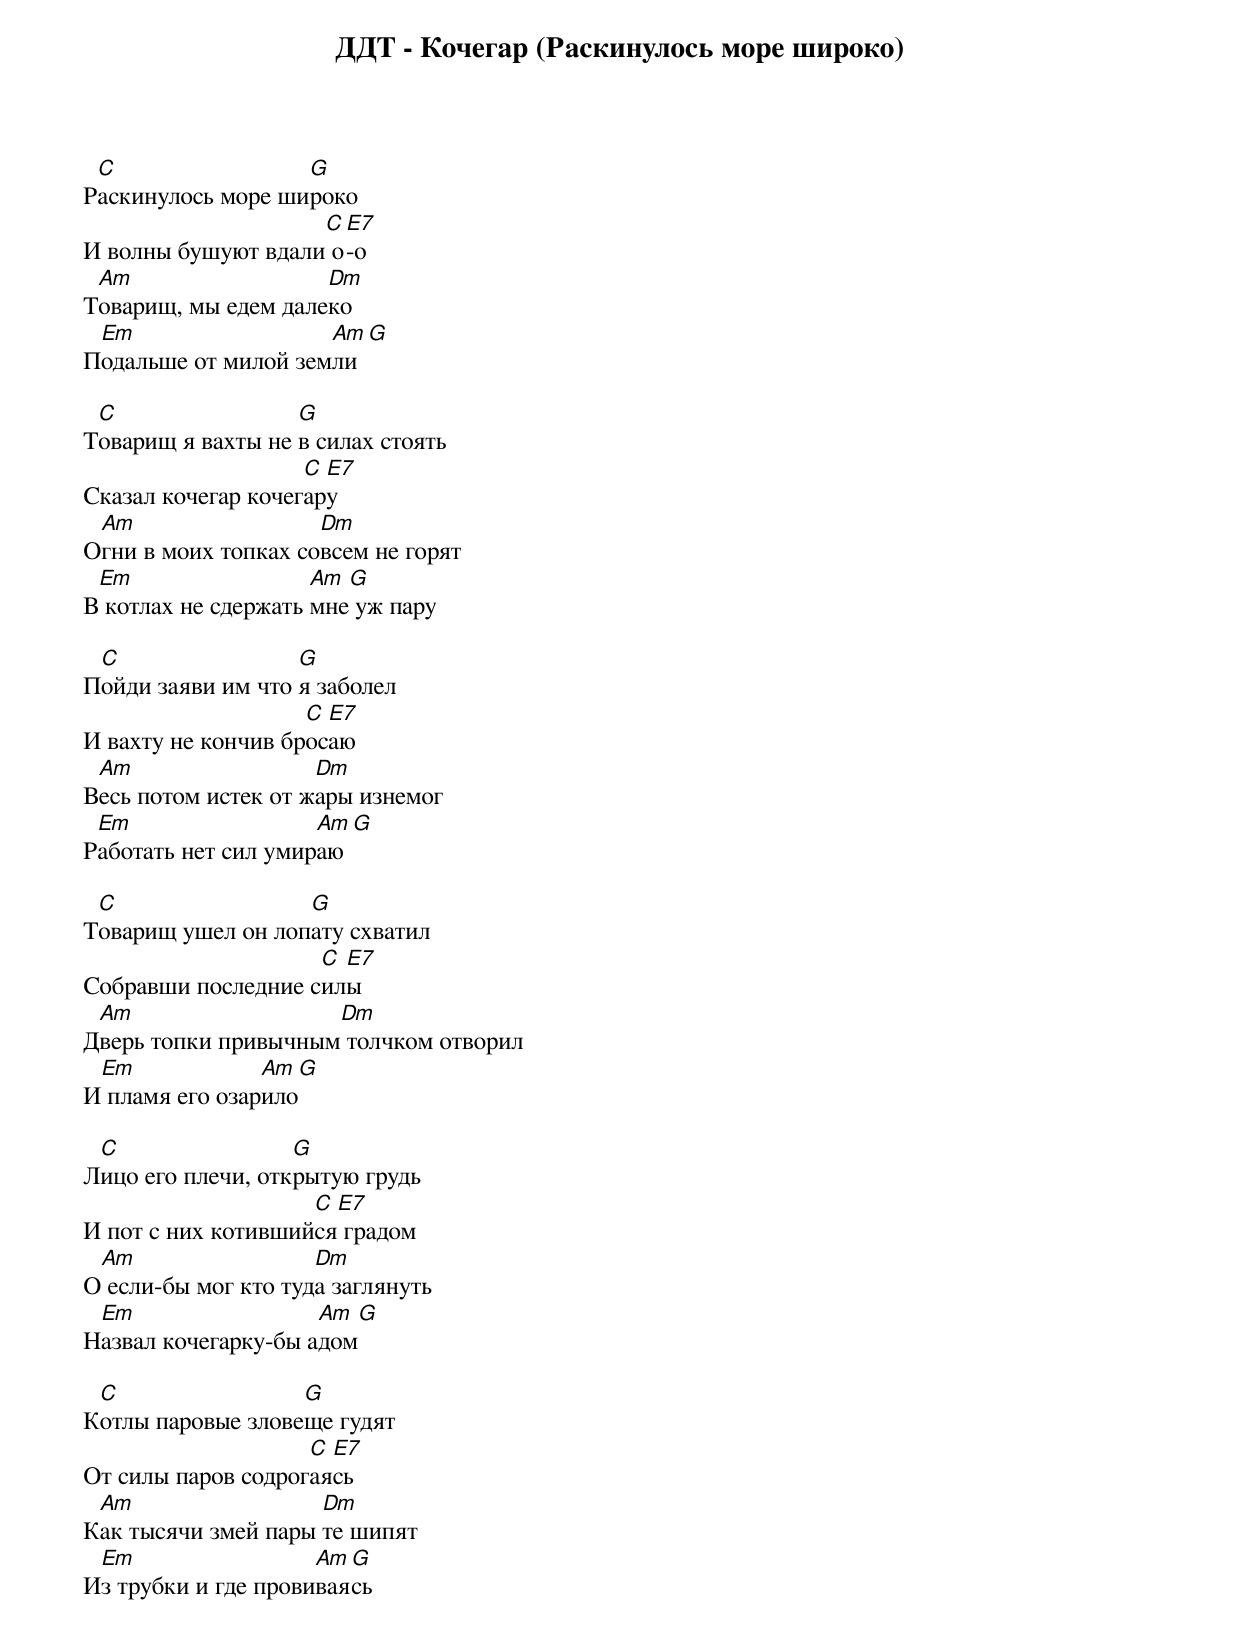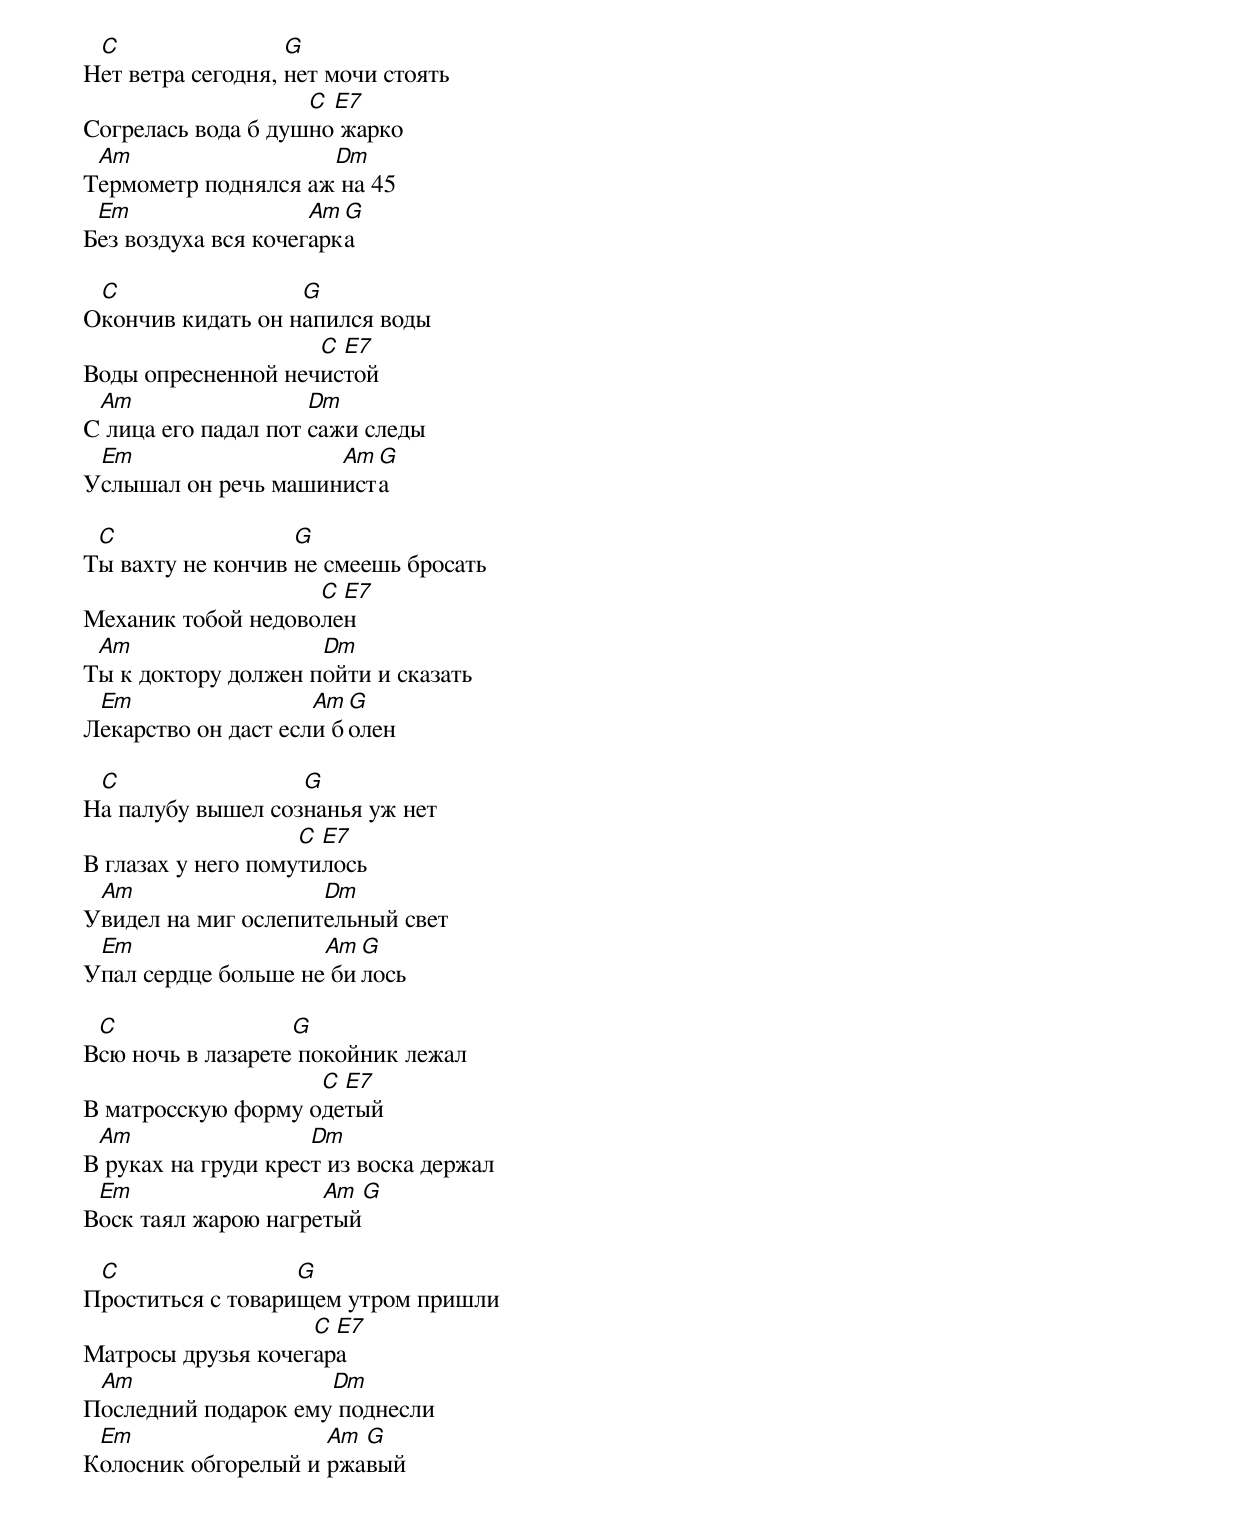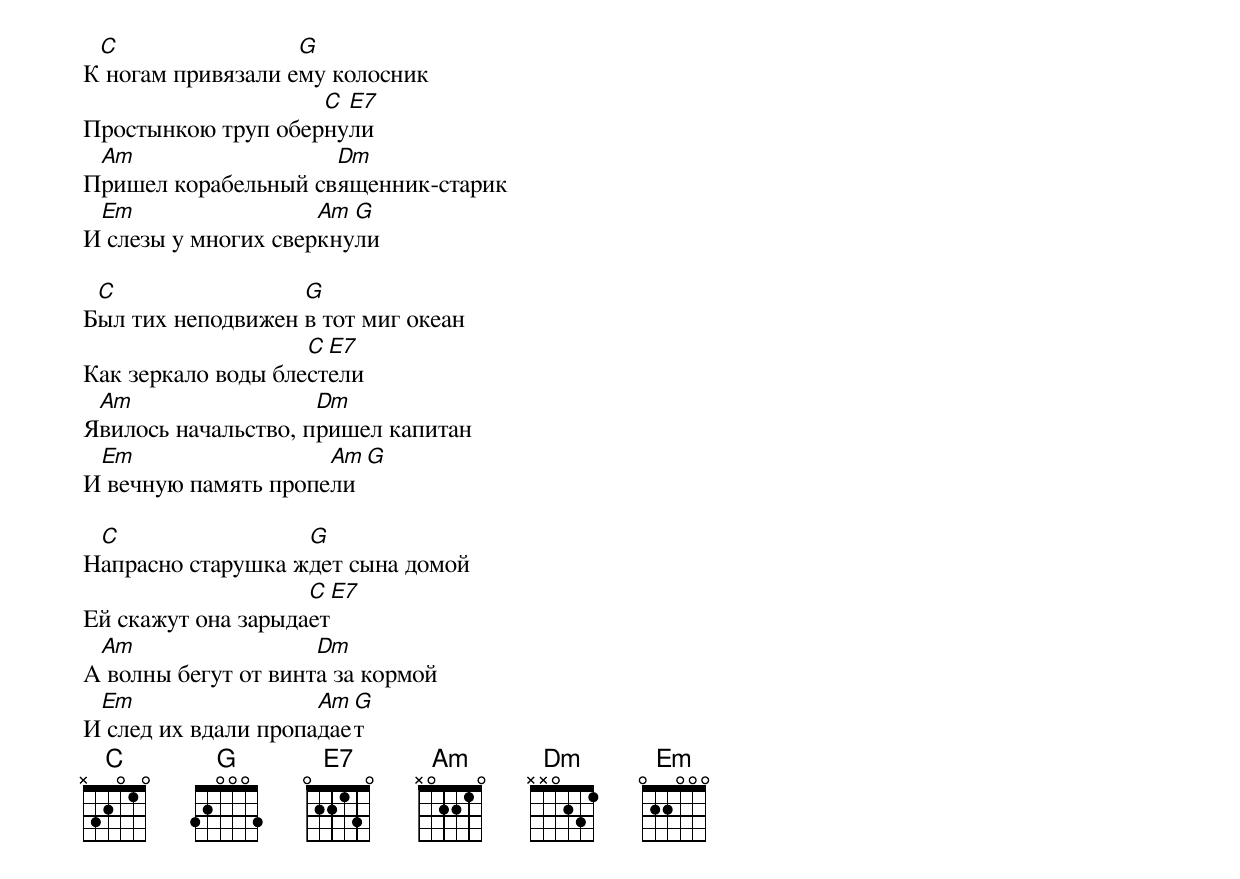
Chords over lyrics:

ДДТ - Кочегар (Раскинулось море широко)

 C                 G
Раскинулось море широко
                    C E7
И волны бушуют вдали о-о
 Am                  Dm
Товарищ, мы едем далеко
 Em                  Am G
Подальше от милой земли

 C                 G
Товарищ я вахты не в силах стоять
                    C E7
Сказал кочегар кочегару
 Am                  Dm
Огни в моих топках совсем не горят
 Em                  Am G
В котлах не сдержать мне уж пару

 C                 G
Пойди заяви им что я заболел
                    C E7
И вахту не кончив бросаю
 Am                  Dm
Весь потом истек от жары изнемог
 Em                  Am G
Работать нет сил умираю

 C                 G
Товарищ ушел он лопату схватил
                    C E7
Собравши последние силы
 Am                  Dm
Дверь топки привычным толчком отворил
 Em             Am G
И пламя его озарило

 C                 G
Лицо его плечи, открытую грудь
                    C E7
И пот с них котившийся градом
 Am                  Dm
О если-бы мог кто туда заглянуть
 Em                  Am G
Назвал кочегарку-бы адом

 C                 G
Котлы паровые зловеще гудят
                    C E7
От силы паров содрогаясь
 Am                  Dm
Как тысячи змей пары те шипят
 Em                  Am G
Из трубки и где провиваясь

 C                 G
Нет ветра сегодня, нет мочи стоять
                    C E7
Согрелась вода б душно жарко
 Am                  Dm
Термометр поднялся аж на 45
 Em                  Am G
Без воздуха вся кочегарка

 C                 G
Окончив кидать он напился воды
                    C E7
Воды опресненной нечистой
 Am                  Dm
С лица его падал пот сажи следы
 Em                  Am G
Услышал он речь машиниста

 C                 G
Ты вахту не кончив не смеешь бросать
                    C E7
Механик тобой недоволен
 Am                  Dm
Ты к доктору должен пойти и сказать
 Em                  Am G
Лекарство он даст если болен

 C                 G
На палубу вышел сознанья уж нет
                    C E7
В глазах у него помутилось
 Am                  Dm
Увидел на миг ослепительный свет
 Em                  Am G
Упал сердце больше не билось

 C                 G
Всю ночь в лазарете покойник лежал
                    C E7
В матросскую форму одетый
 Am                  Dm
В руках на груди крест из воска держал
 Em                  Am G
Воск таял жарою нагретый

 C                 G
Проститься с товарищем утром пришли
                    C E7
Матросы друзья кочегара
 Am                  Dm
Последний подарок ему поднесли
 Em                  Am G
Колосник обгорелый и ржавый

 C                 G
К ногам привязали ему колосник
                    C E7
Простынкою труп обернули
 Am                  Dm
Пришел корабельный священник-старик
 Em                  Am G
И слезы у многих сверкнули

 C                 G
Был тих неподвижен в тот миг океан
                    C E7
Как зеркало воды блестели
 Am                  Dm
Явилось начальство, пришел капитан
 Em                  Am G
И вечную память пропели

 C                 G
Напрасно старушка ждет сына домой
                    C E7
Ей скажут она зарыдает
 Am                  Dm
А волны бегут от винта за кормой
 Em                  Am G
И след их вдали пропадает
